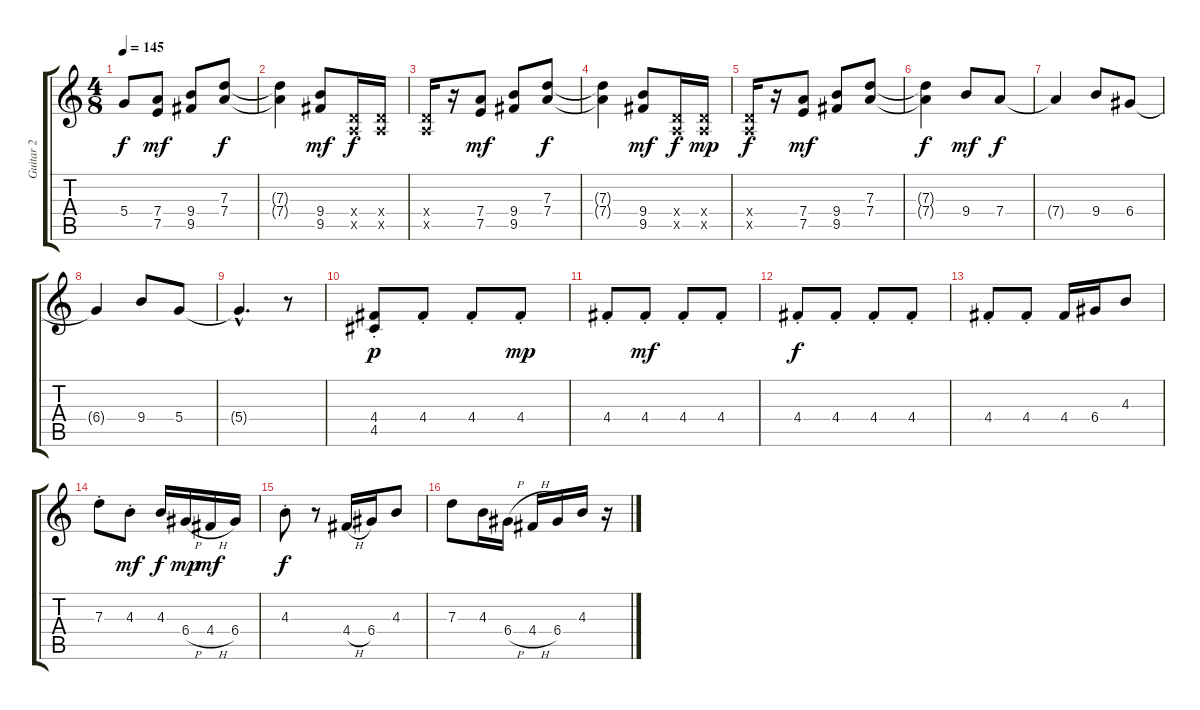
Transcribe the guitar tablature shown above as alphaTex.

\track ("Guitar 2" "Guitar 2") {instrument overdrivenguitar}
\staff {score tabs}
\tuning (E4 B3 G3 D3 A2 E2) {hide}
\ts (4 8)
\tempo 145
\clef g2
\ks c
5.4{t}.8{dy f} (7.4 7.5).8{dy mf} (9.4 9.5).8 (7.3 7.4).8{dy f} |
(7.3{t} 7.4{t}).4 (9.4 9.5).8{dy mf} (0.4{x} 0.5{x}).16{dy f} (0.4{x} 0.5{x}).16 |
(0.4{x} 0.5{x}).16 r.16 (7.4 7.5).8{dy mf} (9.4 9.5).8 (7.3 7.4).8{dy f} |
(7.3{t} 7.4{t}).4 (9.4 9.5).8{dy mf} (0.4{x} 0.5{x}).16{dy f} (0.4{x} 0.5{x}).16{dy mp} |
(0.4{x} 0.5{x}).16{dy f} r.16 (7.4 7.5).8{dy mf} (9.4 9.5).8 (7.3 7.4).8 |
(7.3{t} 7.4{t}).4{dy f} 9.4.8{dy mf} 7.4.8{dy f} |
7.4{t}.4 9.4.8 6.4.8 |
6.4{t}.4 9.4.8 5.4.8 |
5.4{hac t}.4{d} r.8 |
(4.4{st} 4.5).8{dy p} 4.4{st}.8 4.4{st}.8 4.4{st}.8{dy mp} |
4.4{st}.8 4.4{st}.8{dy mf} 4.4{st}.8 4.4{st}.8 |
4.4{st}.8{dy f} 4.4{st}.8 4.4{st}.8 4.4{st}.8 |
4.4{st}.8 4.4{st}.8 4.4.16 6.4.16 4.3.8 |
7.3{st}.8 4.3{st}.8{dy mf} 4.3.16{dy f} 6.4{h}.16{dy mp} 4.4{h}.16{dy mf} 6.4.16 |
4.3{st}.8{dy f} r.8 4.4{h}.16 6.4.16 4.3.8 |
7.3.8 4.3.16 6.4{h}.16 4.4{h}.16 6.4.16 4.3.16 r.16
